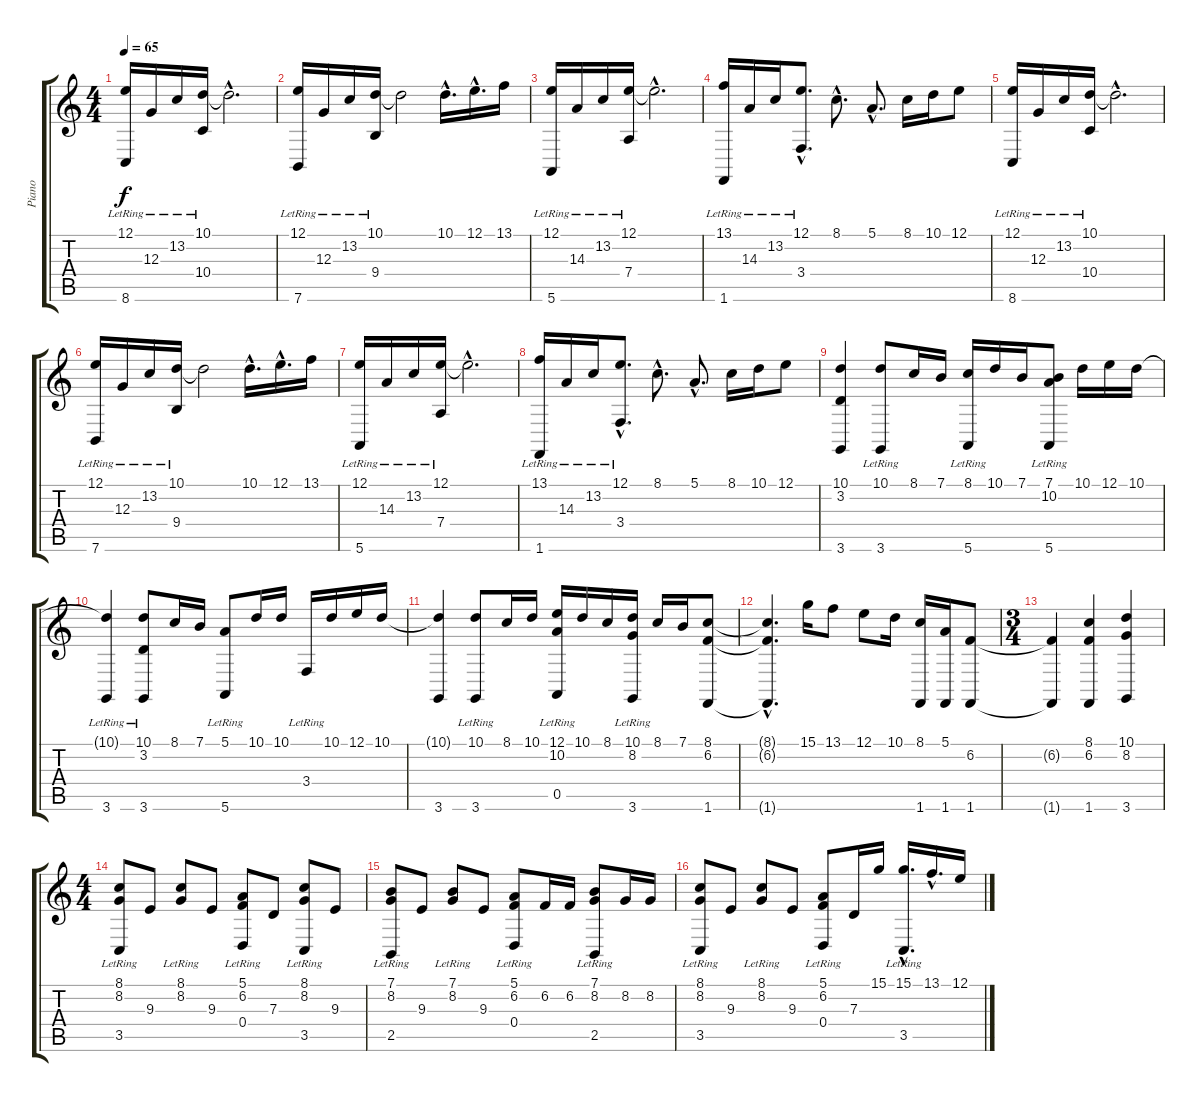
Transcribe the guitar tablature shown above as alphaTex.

\track ("Piano" "Piano") {instrument acousticgrandpiano}
\staff {score tabs}
\tuning (E4 B3 G3 D3 A2 E2) {hide}
\ts (4 4)
\tempo 65
\clef g2
\ks c
(12.1{lr} 8.6{lr}).16{dy f} 12.3{lr}.16 13.2{lr}.16 (10.1 10.4{lr}).16 10.1{hac t}.2{d} |
(12.1{lr} 7.6{lr}).16 12.3{lr}.16 13.2{lr}.16 (10.1{lr} 9.4{lr}).16 10.1{t}.2 10.1{hac}.16{d} 12.1{hac}.16{d} 13.1.16 |
(12.1{lr} 5.6{lr}).16 14.3{lr}.16 13.2{lr}.16 (12.1{lr} 7.4{lr}).16 12.1{hac t}.2{d} |
(13.1{lr} 1.6{lr}).16 14.3{lr}.16 13.2{lr}.16 (12.1{hac lr} 3.4{hac lr}).8{d} 8.1{hac}.8{d} 5.1{hac}.8{d} 8.1.16 10.1.16 12.1.8 |
(12.1{lr} 8.6{lr}).16 12.3{lr}.16 13.2{lr}.16 (10.1 10.4{lr}).16 10.1{hac t}.2{d} |
(12.1{lr} 7.6{lr}).16 12.3{lr}.16 13.2{lr}.16 (10.1{lr} 9.4{lr}).16 10.1{t}.2 10.1{hac}.16{d} 12.1{hac}.16{d} 13.1.16 |
(12.1{lr} 5.6{lr}).16 14.3{lr}.16 13.2{lr}.16 (12.1{lr} 7.4{lr}).16 12.1{hac t}.2{d} |
(13.1{lr} 1.6{lr}).16 14.3{lr}.16 13.2{lr}.16 (12.1{hac lr} 3.4{hac lr}).8{d} 8.1{hac}.8{d} 5.1{hac}.8{d} 8.1.16 10.1.16 12.1.8 |
(10.1 3.2 3.6).4 (10.1{lr} 3.6{lr}).8 8.1.16 7.1.16 (8.1 5.6{lr}).16 10.1.16 7.1.16 (7.1 10.2{lr} 5.6{lr}).8 10.1.16 12.1.16 10.1.16 |
(10.1{t} 3.6{lr}).4 (10.1 3.2{lr} 3.6{lr}).8 8.1.16 7.1.16 (5.1 5.6{lr}).8 10.1.16 10.1.16 3.4{lr}.16 10.1.16 12.1.16 10.1.16 |
(10.1{t} 3.6).4 (10.1 3.6{lr}).8 8.1.16 10.1.16 (12.1 10.2 0.5{lr}).16 10.1.16 8.1.16 (10.1 8.2 3.6{lr}).16 8.1.16 7.1.16 (8.1 6.2 1.6).8 |
(8.1{hac t} 6.2{hac t} 1.6{hac t}).4{d} 15.1.16 13.1.8 12.1.8 10.1.16 (8.1 1.6).16 (5.1 1.6).16 (6.2 1.6).8 |
\ts (3 4)
(6.2{t} 1.6{t}).4 (8.1 6.2 1.6).4 (10.1 8.2 3.6).4 |
\ts (4 4)
(8.1{lr} 8.2{lr} 3.5{lr}).8 9.3.8 (8.1{lr} 8.2{lr}).8 9.3.8 (5.1{lr} 6.2{lr} 0.4{lr}).8 7.3.8 (8.1{lr} 8.2{lr} 3.5{lr}).8 9.3.8 |
(7.1{lr} 8.2{lr} 2.5{lr}).8 9.3.8 (7.1{lr} 8.2{lr}).8 9.3.8 (5.1{lr} 6.2{lr} 0.4{lr}).8 6.2.16 6.2.16 (7.1{lr} 8.2{lr} 2.5{lr}).8 8.2.16 8.2.16 |
(8.1{lr} 8.2{lr} 3.5{lr}).8 9.3.8 (8.1{lr} 8.2{lr}).8 9.3.8 (5.1{lr} 6.2{lr} 0.4{lr}).8 7.3.16 15.1.16 (15.1{hac} 3.5{hac lr}).16{d} 13.1{hac}.16{d} 12.1.16
